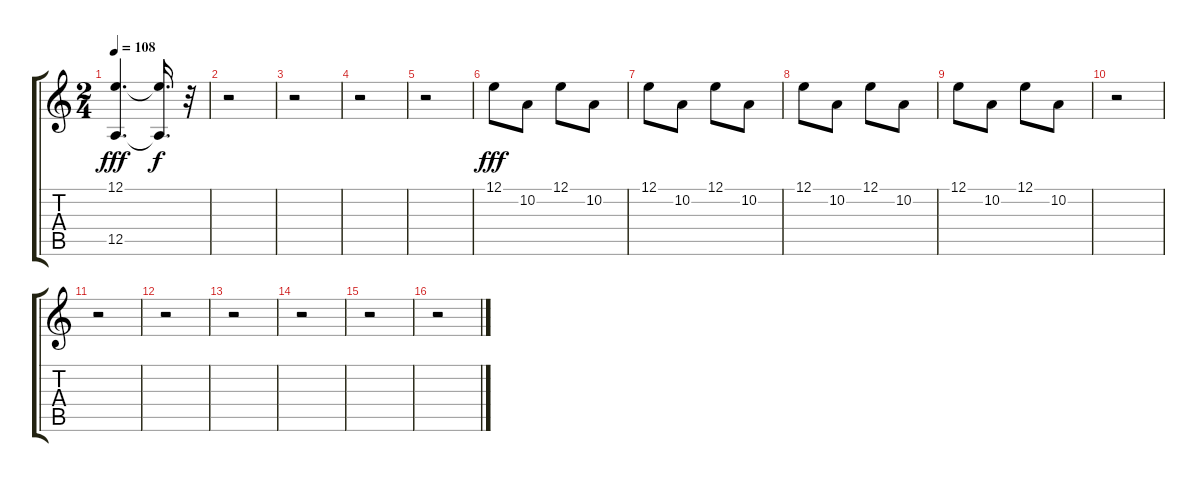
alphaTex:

\track "" {instrument pad5bowed}
\staff {score tabs}
\tuning (E4 B3 G3 D3 A2 E2) {hide}
\ts (2 4)
\tempo 108
\clef g2
\ks c
(12.1 12.5).4{d dy fff} (12.1{t} 12.5{t}).16{d dy f} r.32 |
r.2 |
r.2 |
r.2 |
r.2 |
12.1.8{dy fff} 10.2.8 12.1.8 10.2.8 |
12.1.8 10.2.8 12.1.8 10.2.8 |
12.1.8 10.2.8 12.1.8 10.2.8 |
12.1.8 10.2.8 12.1.8 10.2.8 |
r.2 |
r.2 |
r.2 |
r.2 |
r.2 |
r.2 |
r.2
